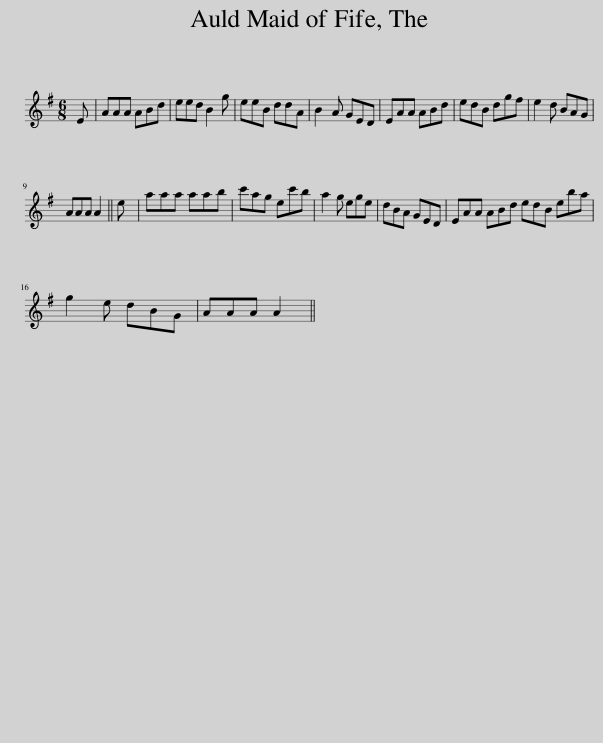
X:1
L:1/8
M:6/8
I:linebreak $
K:G
V:1 treble
V:1
 E | AAA ABd | eed B2 g | eeB ddA | B2 A GED | %5
 EAA ABd | edB dgf | e2 d BAG |$ AAA A2 || e | %10
 aaa aab | c'ag ec'b | a2 g ege | dBA GED | EAA ABd edB eba |$ %15
 g2 e dBG | AAA A2 || %17
